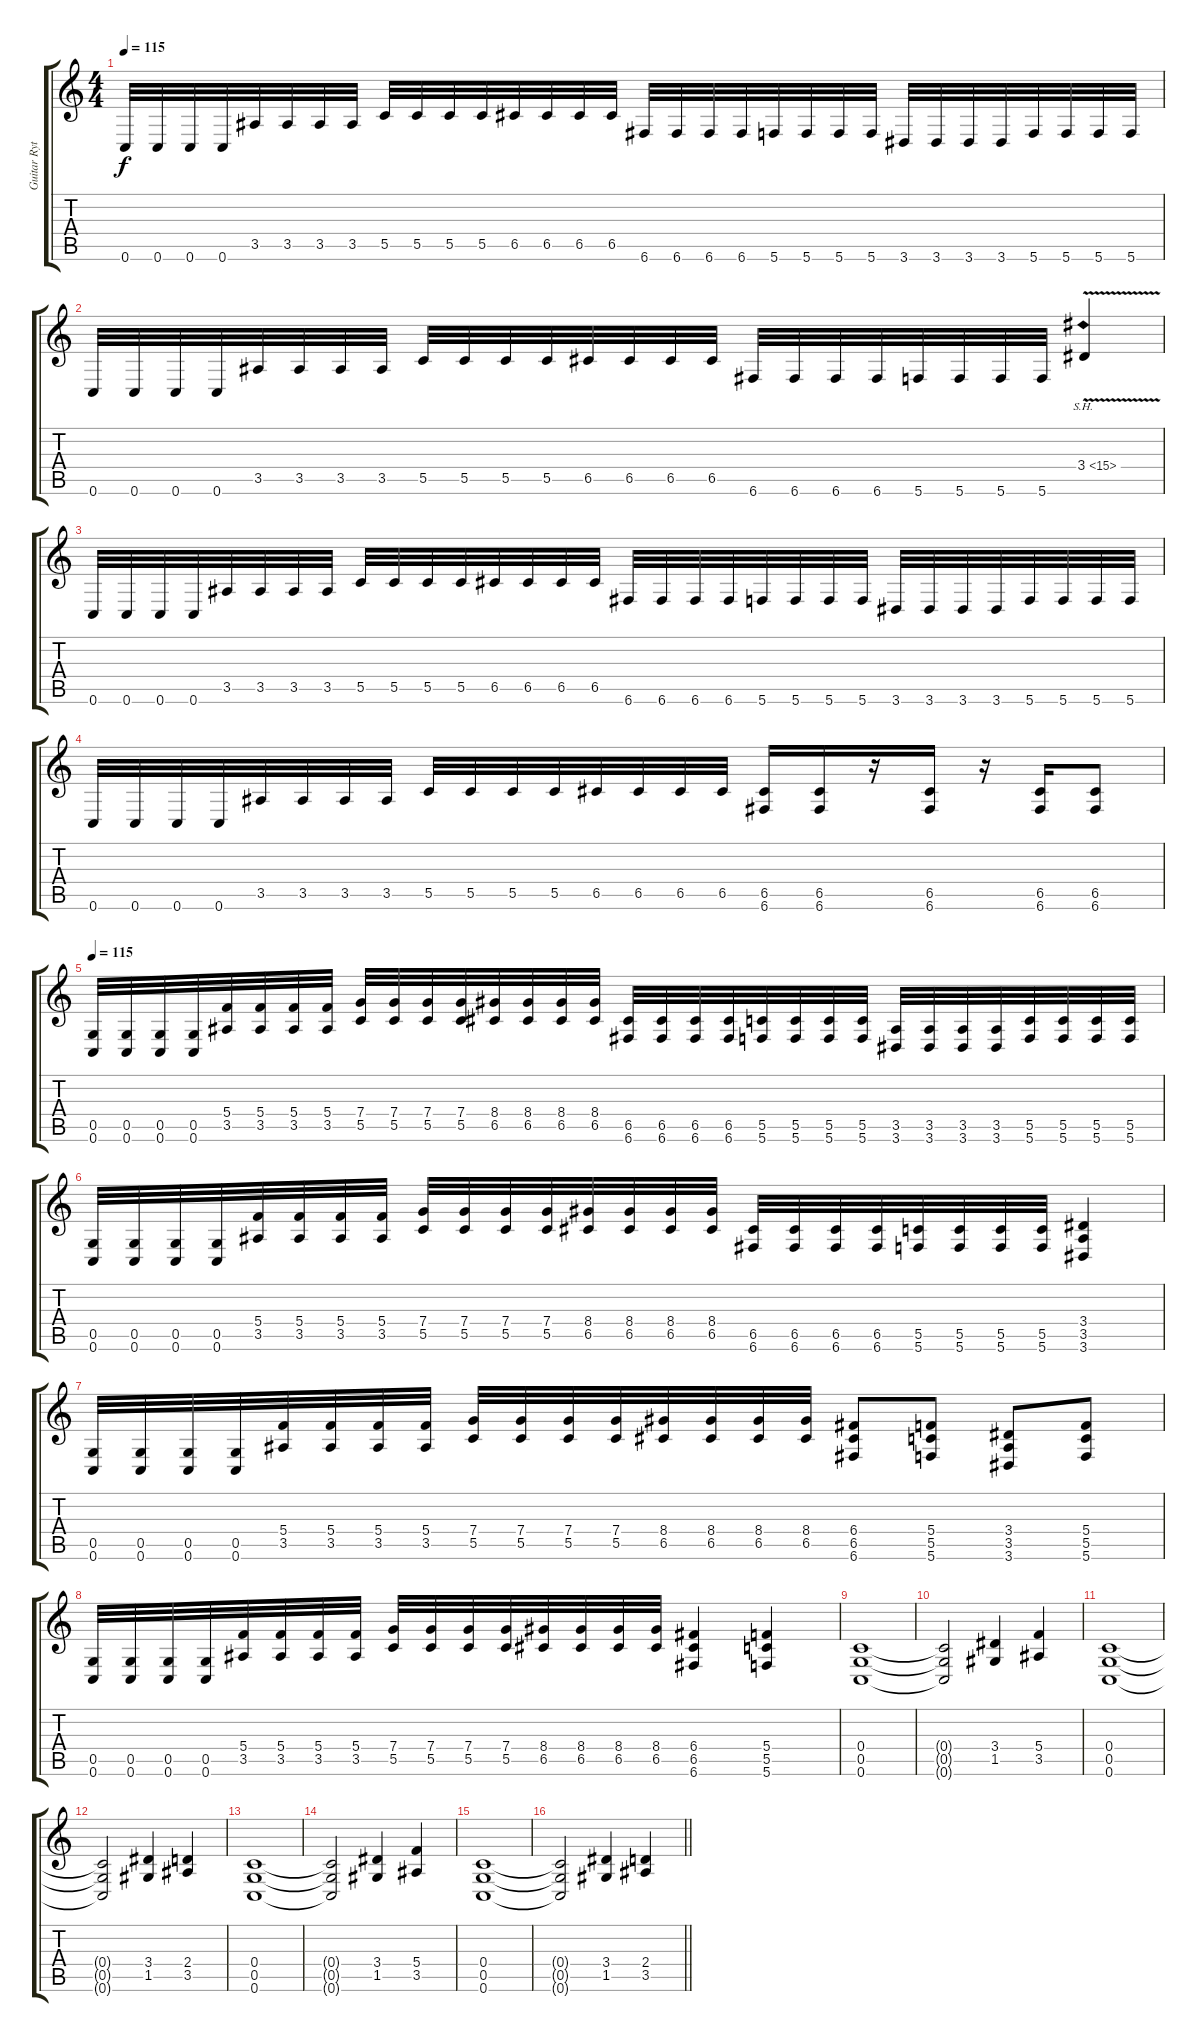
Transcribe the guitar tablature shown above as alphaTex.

\track ("Guitar Rytm" "Guitar Ryt") {instrument distortionguitar}
\staff {score tabs}
\tuning (D4 A3 F3 C3 G2 C2) {hide}
\ts (4 4)
\tempo 115
\clef g2
\ks c
0.6.32{dy f} 0.6.32 0.6.32 0.6.32 3.5.32 3.5.32 3.5.32 3.5.32 5.5.32 5.5.32 5.5.32 5.5.32 6.5.32 6.5.32 6.5.32 6.5.32 6.6.32 6.6.32 6.6.32 6.6.32 5.6.32 5.6.32 5.6.32 5.6.32 3.6.32 3.6.32 3.6.32 3.6.32 5.6.32 5.6.32 5.6.32 5.6.32 |
0.6.32 0.6.32 0.6.32 0.6.32 3.5.32 3.5.32 3.5.32 3.5.32 5.5.32 5.5.32 5.5.32 5.5.32 6.5.32 6.5.32 6.5.32 6.5.32 6.6.32 6.6.32 6.6.32 6.6.32 5.6.32 5.6.32 5.6.32 5.6.32 3.4{sh 12 v}.4 |
0.6.32 0.6.32 0.6.32 0.6.32 3.5.32 3.5.32 3.5.32 3.5.32 5.5.32 5.5.32 5.5.32 5.5.32 6.5.32 6.5.32 6.5.32 6.5.32 6.6.32 6.6.32 6.6.32 6.6.32 5.6.32 5.6.32 5.6.32 5.6.32 3.6.32 3.6.32 3.6.32 3.6.32 5.6.32 5.6.32 5.6.32 5.6.32 |
0.6.32 0.6.32 0.6.32 0.6.32 3.5.32 3.5.32 3.5.32 3.5.32 5.5.32 5.5.32 5.5.32 5.5.32 6.5.32 6.5.32 6.5.32 6.5.32 (6.5 6.6).16 (6.5 6.6).16 r.16 (6.5 6.6).16 r.16 (6.5 6.6).16 (6.5 6.6).8 |
\tempo 115
(0.5 0.6).32 (0.5 0.6).32 (0.5 0.6).32 (0.5 0.6).32 (5.4 3.5).32 (5.4 3.5).32 (5.4 3.5).32 (5.4 3.5).32 (7.4 5.5).32 (7.4 5.5).32 (7.4 5.5).32 (7.4 5.5).32 (8.4 6.5).32 (8.4 6.5).32 (8.4 6.5).32 (8.4 6.5).32 (6.5 6.6).32 (6.5 6.6).32 (6.5 6.6).32 (6.5 6.6).32 (5.5 5.6).32 (5.5 5.6).32 (5.5 5.6).32 (5.5 5.6).32 (3.5 3.6).32 (3.5 3.6).32 (3.5 3.6).32 (3.5 3.6).32 (5.5 5.6).32 (5.5 5.6).32 (5.5 5.6).32 (5.5 5.6).32 |
(0.5 0.6).32 (0.5 0.6).32 (0.5 0.6).32 (0.5 0.6).32 (5.4 3.5).32 (5.4 3.5).32 (5.4 3.5).32 (5.4 3.5).32 (7.4 5.5).32 (7.4 5.5).32 (7.4 5.5).32 (7.4 5.5).32 (8.4 6.5).32 (8.4 6.5).32 (8.4 6.5).32 (8.4 6.5).32 (6.5 6.6).32 (6.5 6.6).32 (6.5 6.6).32 (6.5 6.6).32 (5.5 5.6).32 (5.5 5.6).32 (5.5 5.6).32 (5.5 5.6).32 (3.4 3.5 3.6).4 |
(0.5 0.6).32 (0.5 0.6).32 (0.5 0.6).32 (0.5 0.6).32 (5.4 3.5).32 (5.4 3.5).32 (5.4 3.5).32 (5.4 3.5).32 (7.4 5.5).32 (7.4 5.5).32 (7.4 5.5).32 (7.4 5.5).32 (8.4 6.5).32 (8.4 6.5).32 (8.4 6.5).32 (8.4 6.5).32 (6.4 6.5 6.6).8 (5.4 5.5 5.6).8 (3.4 3.5 3.6).8 (5.4 5.5 5.6).8 |
(0.5 0.6).32 (0.5 0.6).32 (0.5 0.6).32 (0.5 0.6).32 (5.4 3.5).32 (5.4 3.5).32 (5.4 3.5).32 (5.4 3.5).32 (7.4 5.5).32 (7.4 5.5).32 (7.4 5.5).32 (7.4 5.5).32 (8.4 6.5).32 (8.4 6.5).32 (8.4 6.5).32 (8.4 6.5).32 (6.4 6.5 6.6).4 (5.4 5.5 5.6).4 |
(0.4 0.5 0.6).1 |
(0.4{t} 0.5{t} 0.6{t}).2 (3.4 1.5).4 (5.4 3.5).4 |
(0.4 0.5 0.6).1 |
(0.4{t} 0.5{t} 0.6{t}).2 (3.4 1.5).4 (2.4 3.5).4 |
(0.4 0.5 0.6).1 |
(0.4{t} 0.5{t} 0.6{t}).2 (3.4 1.5).4 (5.4 3.5).4 |
(0.4 0.5 0.6).1 |
\barLineRight lightlight
(0.4{t} 0.5{t} 0.6{t}).2 (3.4 1.5).4 (2.4 3.5).4
